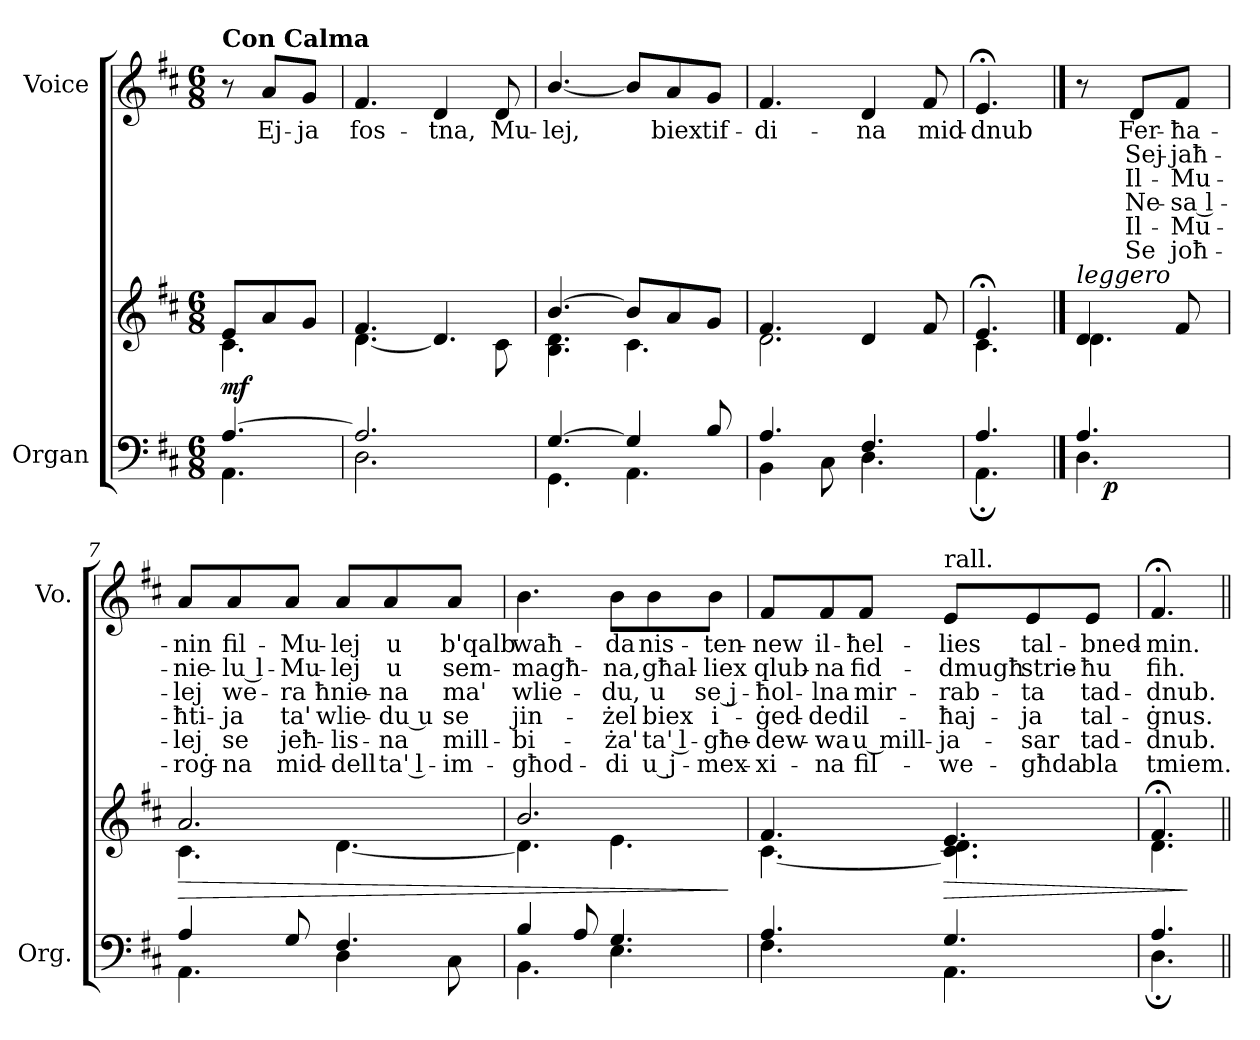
**kern	**kern	**dynam	**kern	**text	**text	**text	**text	**text	**text
*part2	*part2	*part2	*part1	*part1	*part1	*part1	*part1	*part1	*part1
*staff3	*staff2	*staff2/3	*staff1	*staff1	*staff1	*staff1	*staff1	*staff1	*staff1
*I"Organ	*	*	*I"Voice	*	*	*	*	*	*
*I'Org.	*	*	*I'Vo.	*	*	*	*	*	*
*clefF4	*clefG2	*	*clefG2	*	*	*	*	*	*
*k[f#c#]	*k[f#c#]	*	*k[f#c#]	*	*	*	*	*	*
*M6/8	*M6/8	*	*M6/8	*	*	*	*	*	*
=1	=1	=1	=1	=1	=1	=1	=1	=1	=1
*^	*^	*	*	*	*	*	*	*	*
!	!	!	!	!	!LO:TX:B:t=Con Calma	!	!	!	!	!	!
!	!	!	!	!LO:DY:b	!	!	!	!	!	!	!
[4.A/	4.AA\	8e/L	4.c#\	mf	8r	.	.	.	.	.	.
.	.	8a/	.	.	8a/L	Ej-	.	.	.	.	.
.	.	8g/J	.	.	8g/J	-ja	.	.	.	.	.
=2	=2	=2	=2	=2	=2	=2	=2	=2	=2	=2	=2
2.A/]	2.D\	4.f#/	[4.d\	.	4.f#/	fos-	.	.	.	.	.
.	.	4.d/]	4ryy	.	4d/	-tna,	.	.	.	.	.
.	.	.	8c#\	.	8d/	Mu-	.	.	.	.	.
=3	=3	=3	=3	=3	=3	=3	=3	=3	=3	=3	=3
[<4.G/	4.GG\	[4.b/	4.B\ 4.d\	.	[4.b/	-lej,	.	.	.	.	.
4G/]	4.AA\	8b/L]	4.c#\	.	8b/L]	.	.	.	.	.	.
.	.	8a/	.	.	8a/	biex	.	.	.	.	.
8B/	.	8g/J	.	.	8g/J	tif-	.	.	.	.	.
=4	=4	=4	=4	=4	=4	=4	=4	=4	=4	=4	=4
4.A/	4BB\	4.f#/	2.d\	.	4.f#/	-di-	.	.	.	.	.
.	8C#\	.	.	.	.	.	.	.	.	.	.
4.F#/	4.D\	4d/	.	.	4d/	-na	.	.	.	.	.
.	.	8f#/	.	.	8f#/	mid-	.	.	.	.	.
=5	=5	=5	=5	=5	=5	=5	=5	=5	=5	=5	=5
4.A/	4.AA;\	4.e;</	4.c#\	.	4.e;</	-dnub	.	.	.	.	.
!!LO:LB:g=z
==6	==6	==6	==6	==6	==6	==6	==6	==6	==6	==6	==6
*	*^	*	*	*	*	*	*	*	*	*	*
!	!	!	!LO:TX:i:t=leggero	!	!	!	!	!	!	!	!	!
4.A/	4.D\	16ryy	4d/	4.d\	.	8r	.	.	.	.	.	.
!	!	!	!	!	!LO:DY:b=2	!	!	!	!	!	!	!
.	.	4ryy	.	.	p	.	.	.	.	.	.	.
.	.	.	.	.	.	8d/L	Fer-	Sej-	Il-	Ne-	Il-	Se
.	.	.	8f#/	.	.	8f#/J	-ħa-	-jaħ-	-Mu-	-sa l-	-Mu-	joħ-
.	.	16ryy	.	.	.	.	.	.	.	.	.	.
=7	=7	=7	=7	=7	=7	=7	=7	=7	=7	=7	=7	=7
!	!	!	!	!	!LO:HP:b	!	!	!	!	!	!	!
*	*v	*v	*	*	*	*	*	*	*	*	*	*
4A/	4.AA\	2.a/	4.c#\	>	8a/L	-nin	-nie-	-lej	-ħti-	-lej	-roġ-
.	.	.	.	.	8a/	fil-	-lu l-	we-	-ja	se	-na
8G/	.	.	.	.	8a/J	-Mu-	-Mu-	-ra	ta'	jeħ-	mid-
4.F#/	4D\	.	[4.d\	.	8a/L	-lej	-lej	ħnie-	wlie-	-lis-	-dell
.	.	.	.	.	8a/	u	u	-na	-du u	-na	ta' l-
.	8C#\	.	.	.	8a/J	b'qalb	sem-	ma'	se	mill-	-im-
=8	=8	=8	=8	=8	=8	=8	=8	=8	=8	=8	=8
4B/	4.BB\	2.b/	4.d\]	.	4.b\	waħ-	-magħ-	wlie-	jin-	-bi-	-għod-
8A/	.	.	.	.	.	.	.	.	.	.	.
4.G/	4.E\	.	4.e\	.	8b\L	-da	-na,	-du,	-żel	-ża'	-di
.	.	.	.	.	8b\	nis-	għal-	u	biex	ta' l-	u j-
.	.	.	.	.	8b\J	-ten-	-liex	se j-	i-	-għe-	-mex-
*v	*v	*	*	*	*	*	*	*	*	*	*
*	*v	*v	*	*	*	*	*	*	*	*
.	.	]	.	.	.	.	.	.	.
=9	=9	=9	=9	=9	=9	=9	=9	=9	=9
*^	*^	*	*	*	*	*	*	*	*
4.A/	4.F#\	4.f#/	[4.c#\	.	8f#/L	-new	qlub-	-ħol-	-ġed-	-dew-	-xi-
.	.	.	.	.	8f#/	il-	-na	-lna	-ded	-wa	-na
.	.	.	.	.	8f#/J	-ħel-	fid-	mir-	il-	u mill-	fil-
!	!	!	!	!	!LO:TX:a:t=rall.	!	!	!	!	!	!
!	!	!	!	!LO:HP:b	!	!	!	!	!	!	!
4.G/	4.AA\	4.e/	4.c#\] 4.d\	>	8e/L	-lies	-dmugħ	-rab-	-ħaj-	-ja-	-we-
.	.	.	.	.	8e/	tal-	strie-	-ta	-ja	-sar	-għda
.	.	.	.	.	8e/J	-bned-	-ħu	tad-	tal-	tad-	bla
=10	=10	=10	=10	=10	=10	=10	=10	=10	=10	=10	=10
4.A/	4.D;\	4.f#;</	4.d\	.	4.f#;</	-min.	fih.	-dnub.	-ġnus.	-dnub.	tmiem.
*v	*v	*	*	*	*	*	*	*	*	*	*
*	*v	*v	*	*	*	*	*	*	*	*
.	.	]	.	.	.	.	.	.	.
=||	=||	=||	=||	=||	=||	=||	=||	=||	=||
*-	*-	*-	*-	*-	*-	*-	*-	*-	*-
